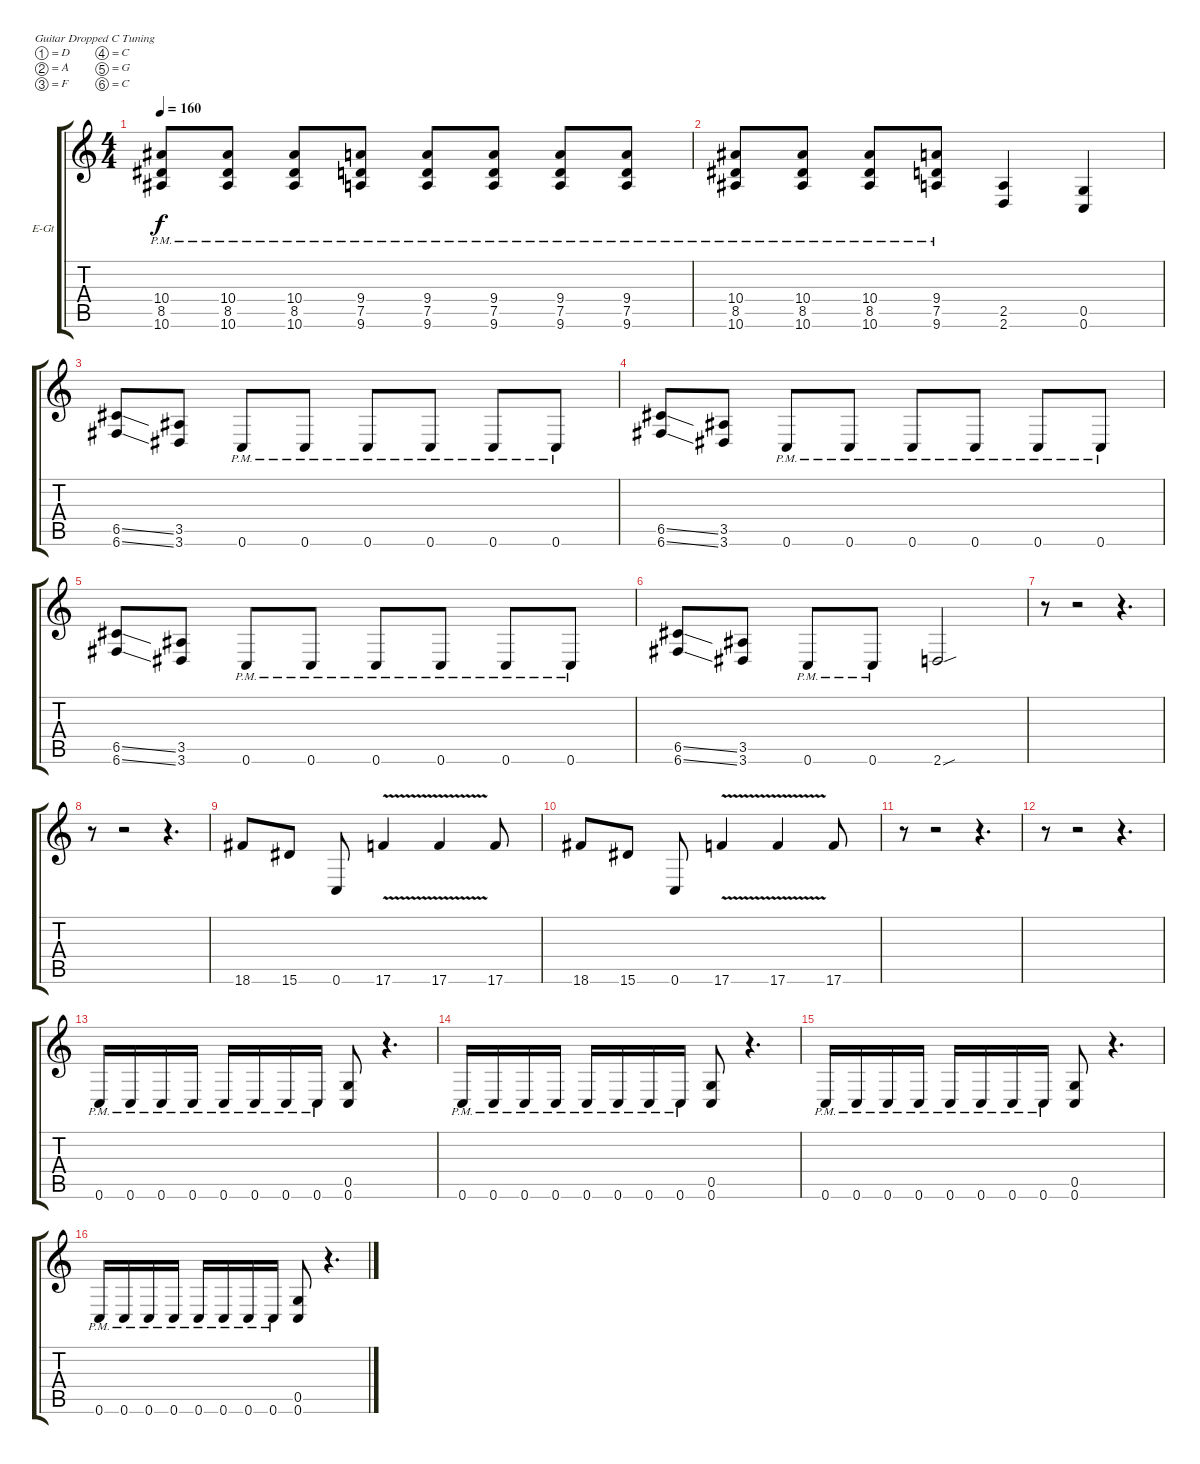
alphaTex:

\bracketExtendMode groupsimilarinstruments
\firstSystemTrackNameOrientation horizontal
\otherSystemsTrackNameOrientation horizontal
\track ("Kirk Hammett (Lead Guitar)" "E-Gt") {instrument overdrivenguitar}
\staff {score tabs}
\tuning (D4 A3 F3 C3 G2 C2)
\ts (4 4)
\tempo 160
\clef g2
\ks c
(8.5{pm} 10.6{pm} 10.4{pm}).8{dy f} (10.6{pm} 8.5{pm} 10.4{pm}).8 (10.6{pm} 8.5{pm} 10.4{pm}).8 (9.6{pm} 7.5{pm} 9.4{pm}).8 (7.5{pm} 9.6{pm} 9.4{pm}).8 (9.6{pm} 7.5{pm} 9.4{pm}).8 (9.6{pm} 7.5{pm} 9.4{pm}).8 (9.6{pm} 7.5{pm} 9.4{pm}).8 |
(8.5{pm} 10.6{pm} 10.4{pm}).8 (10.6{pm} 8.5{pm} 10.4{pm}).8 (10.6{pm} 8.5{pm} 10.4{pm}).8 (9.6 7.5 9.4{pm}).8 (2.5 2.6).4 (0.5 0.6).4 |
(6.5{ss} 6.6{ss}).8 (3.5 3.6).8 0.6{pm}.8 0.6{pm}.8 0.6{pm}.8 0.6{pm}.8 0.6{pm}.8 0.6{pm}.8 |
(6.5{ss} 6.6{ss}).8 (3.5 3.6).8 0.6{pm}.8 0.6{pm}.8 0.6{pm}.8 0.6{pm}.8 0.6{pm}.8 0.6{pm}.8 |
(6.5{ss} 6.6{ss}).8 (3.5 3.6).8 0.6{pm}.8 0.6{pm}.8 0.6{pm}.8 0.6{pm}.8 0.6{pm}.8 0.6{pm}.8 |
(6.5{ss} 6.6{ss}).8 (3.5 3.6).8 0.6{pm}.8 0.6{pm}.8 2.6{sou}.2 |
r.8 r.2 r.4{d} |
r.8 r.2 r.4{d} |
18.6.8 15.6.8 0.6.8 17.6{v}.4 17.6{v}.4 17.6.8 |
18.6.8 15.6.8 0.6.8 17.6{v}.4 17.6{v}.4 17.6.8 |
r.8 r.2 r.4{d} |
r.8 r.2 r.4{d} |
0.6{pm}.16 0.6{pm}.16 0.6{pm}.16 0.6{pm}.16 0.6{pm}.16 0.6{pm}.16 0.6{pm}.16 0.6{pm}.16 (0.5 0.6).8 r.4{d} |
0.6{pm}.16 0.6{pm}.16 0.6{pm}.16 0.6{pm}.16 0.6{pm}.16 0.6{pm}.16 0.6{pm}.16 0.6{pm}.16 (0.5 0.6).8 r.4{d} |
0.6{pm}.16 0.6{pm}.16 0.6{pm}.16 0.6{pm}.16 0.6{pm}.16 0.6{pm}.16 0.6{pm}.16 0.6{pm}.16 (0.5 0.6).8 r.4{d} |
0.6{pm}.16 0.6{pm}.16 0.6{pm}.16 0.6{pm}.16 0.6{pm}.16 0.6{pm}.16 0.6{pm}.16 0.6{pm}.16 (0.5 0.6).8 r.4{d}
